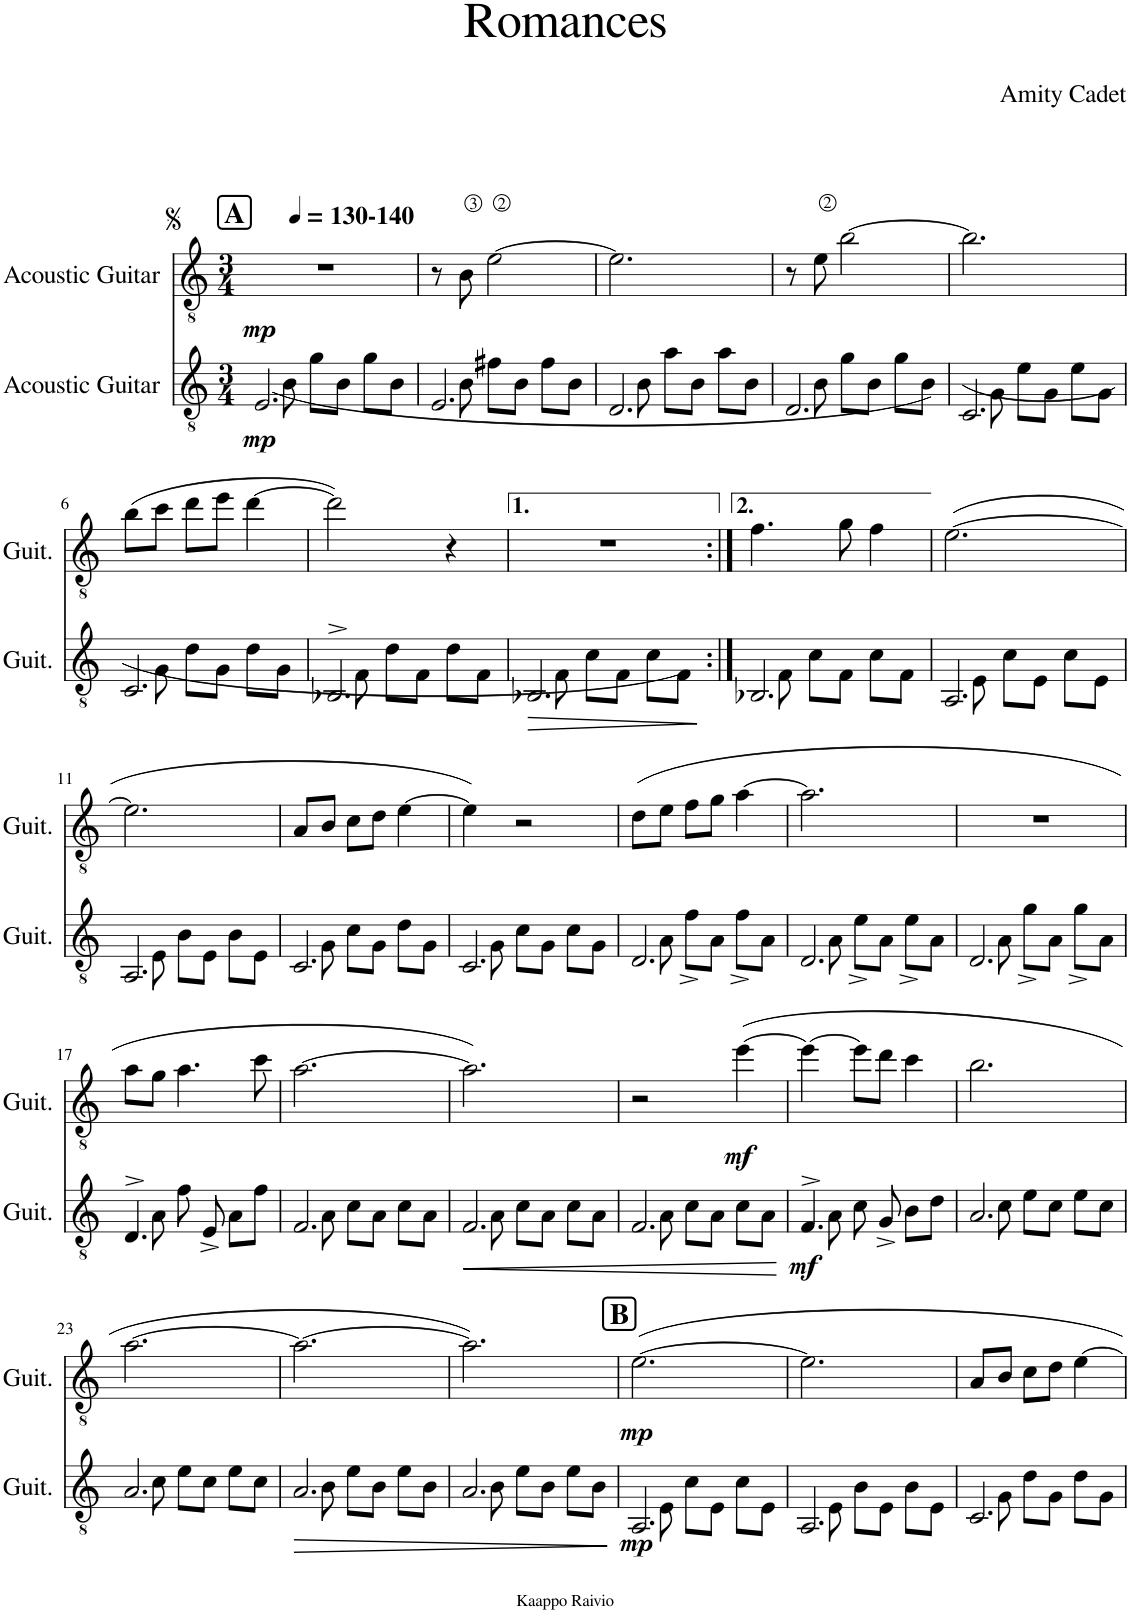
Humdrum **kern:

**kern	**dynam	**kern	**dynam
*part2	*part2	*part1	*part1
*staff2	*staff2	*staff1	*staff1
*I"Acoustic Guitar	*	*I"Acoustic Guitar	*
*I'Guit.	*	*I'Guit.	*
*clefGv2	*	*clefGv2	*
*k[]	*	*k[]	*
*M3/4	*	*M3/4	*
*MM130	*	*MM130	*
!!LO:REH:place=s1:a:B:cj:fs=14:t=A
=1	=1	=1	=1
*^	*	*	*
!	!	!	!LO:TX:a:B:t=-140	!
!	!	!LO:DY:b	!	!LO:DY:b
(2.E/	8ryy	mp	2.r	mp
.	8B\	.	.	.
.	8g\L	.	.	.
.	8B\J	.	.	.
.	8g\L	.	.	.
.	8B\J	.	.	.
=2	=2	=2	=2	=2
2.E/	8ryy	.	8r	.
.	8B\	.	8B\	.
.	8f#X\L	.	[2e\	.
.	8B\J	.	.	.
.	8f#\L	.	.	.
.	8B\J	.	.	.
=3	=3	=3	=3	=3
2.D/	8ryy	.	2.e\]	.
.	8B\	.	.	.
.	8a\L	.	.	.
.	8B\J	.	.	.
.	8a\L	.	.	.
.	8B\J	.	.	.
=4	=4	=4	=4	=4
2.D/	8ryy	.	8r	.
.	8B\	.	8e\	.
.	8g\L	.	[2b\	.
.	8B\J	.	.	.
.	8g\L	.	.	.
.	8B\J)	.	.	.
=5	=5	=5	=5	=5
(2.C/	8ryy	.	2.b\]	.
.	8G\	.	.	.
.	8e\L	.	.	.
.	8G\J	.	.	.
.	8e\L	.	.	.
.	8G\J	.	.	.
!!LO:LB:g=z
=6	=6	=6	=6	=6
2.C/	8ryy	.	(8b\L	.
.	8G\	.	8cc\J	.
.	8d\L	.	8dd\L	.
.	8G\J	.	8ee\J	.
.	8d\L	.	[4dd\	.
.	8G\J	.	.	.
=7	=7	=7	=7	=7
2.BB-X^/	8ryy	.	2dd\])	.
.	8F\	.	.	.
.	8d\L	.	.	.
.	8F\J	.	.	.
.	8d\L	.	4r	.
.	8F\J	.	.	.
=8	=8	=8	=8	=8
!	!	!LO:HP:b	!	!
2.BB-X/	8ryy	>	2.r	.
.	8F\	.	.	.
.	8c\L	.	.	.
.	8F\J	.	.	.
.	8c\L	.	.	.
.	8F\J)	.	.	.
*v	*v	*	*	*
.	]	.	.
=9:|!	=9:|!	=9:|!	=9:|!
*^	*	*	*
2.BB-X/	8ryy	.	4.f\	.
.	8F\	.	.	.
.	8c\L	.	.	.
.	8F\J	.	8g\	.
.	8c\L	.	4f\	.
.	8F\J	.	.	.
=10	=10	=10	=10	=10
2.AA/	8ryy	.	([2.e\	.
.	8E\	.	.	.
.	8c\L	.	.	.
.	8E\J	.	.	.
.	8c\L	.	.	.
.	8E\J	.	.	.
!!LO:LB:g=z
=11	=11	=11	=11	=11
2.AA/	8ryy	.	2.e\]	.
.	8E\	.	.	.
.	8B\L	.	.	.
.	8E\J	.	.	.
.	8B\L	.	.	.
.	8E\J	.	.	.
=12	=12	=12	=12	=12
2.C/	8ryy	.	8A/L	.
.	8G\	.	8B/J	.
.	8c\L	.	8c\L	.
.	8G\J	.	8d\J	.
.	8d\L	.	[4e\	.
.	8G\J	.	.	.
=13	=13	=13	=13	=13
2.C/	8ryy	.	4e\])	.
.	8G\	.	.	.
.	8c\L	.	2r	.
.	8G\J	.	.	.
.	8c\L	.	.	.
.	8G\J	.	.	.
=14	=14	=14	=14	=14
2.D/	8ryy	.	(8d\L	.
.	8A\	.	8e\J	.
.	8f^\L	.	8f\L	.
.	8A\J	.	8g\J	.
.	8f^\L	.	[4a\	.
.	8A\J	.	.	.
=15	=15	=15	=15	=15
2.D/	8ryy	.	2.a\]	.
.	8A\	.	.	.
.	8e^\L	.	.	.
.	8A\J	.	.	.
.	8e^\L	.	.	.
.	8A\J	.	.	.
=16	=16	=16	=16	=16
2.D/	8ryy	.	2.r	.
.	8A\	.	.	.
.	8g^\L	.	.	.
.	8A\J	.	.	.
.	8g^\L	.	.	.
.	8A\J	.	.	.
!!LO:LB:g=z
=17	=17	=17	=17	=17
4.D^/	8ryy	.	8a\L	.
.	8A\	.	8g\J	.
.	8f\	.	4.a\	.
8E^/	8ryy	.	.	.
4ryy	8A\L	.	.	.
.	8f\J	.	8cc\	.
=18	=18	=18	=18	=18
2.F/	8ryy	.	[2.a\	.
.	8A\	.	.	.
.	8c\L	.	.	.
.	8A\J	.	.	.
.	8c\L	.	.	.
.	8A\J	.	.	.
=19	=19	=19	=19	=19
!	!	!LO:HP:b	!	!
2.F/	8ryy	<	2.a\])	.
.	8A\	.	.	.
.	8c\L	.	.	.
.	8A\J	.	.	.
.	8c\L	.	.	.
.	8A\J	.	.	.
=20	=20	=20	=20	=20
2.F/	8ryy	.	2r	.
.	8A\	.	.	.
.	8c\L	.	.	.
.	8A\J	.	.	.
!	!	!	!	!LO:DY:b
.	8c\L	.	([4ee\	mf
.	8A\J	.	.	.
*v	*v	*	*	*
.	[	.	.
=21	=21	=21	=21
*^	*	*	*
!	!	!LO:DY:b	!	!
4.F^/	8ryy	mf	4ee\_	.
.	8A\	.	.	.
.	8c\	.	8ee\L]	.
8G^/	8ryy	.	8dd\J	.
4ryy	8B\L	.	4cc\	.
.	8d\J	.	.	.
=22	=22	=22	=22	=22
2.A/	8ryy	.	2.b\	.
.	8c\	.	.	.
.	8e\L	.	.	.
.	8c\J	.	.	.
.	8e\L	.	.	.
.	8c\J	.	.	.
!!LO:LB:g=z
=23	=23	=23	=23	=23
2.A/	8ryy	.	[2.a\	.
.	8c\	.	.	.
.	8e\L	.	.	.
.	8c\J	.	.	.
.	8e\L	.	.	.
.	8c\J	.	.	.
=24	=24	=24	=24	=24
!	!	!LO:HP:b	!	!
2.A/	8ryy	>	2.a\_	.
.	8B\	.	.	.
.	8e\L	.	.	.
.	8B\J	.	.	.
.	8e\L	.	.	.
.	8B\J	.	.	.
=25	=25	=25	=25	=25
2.A/	8ryy	.	2.a\])	.
.	8B\	.	.	.
.	8e\L	.	.	.
.	8B\J	.	.	.
.	8e\L	.	.	.
.	8B\J	.	.	.
*v	*v	*	*	*
.	]	.	.
!!LO:REH:place=s1:a:B:cj:fs=14:t=B
=26	=26	=26	=26
*^	*	*	*
!	!	!LO:DY:b	!	!LO:DY:b
2.AA/	8ryy	mp	[2.e\	mp
.	8E\	.	.	.
.	8c\L	.	.	.
.	8E\J	.	.	.
.	8c\L	.	.	.
.	8E\J	.	.	.
=27	=27	=27	=27	=27
2.AA/	8ryy	.	2.e\]	.
.	8E\	.	.	.
.	8B\L	.	.	.
.	8E\J	.	.	.
.	8B\L	.	.	.
.	8E\J	.	.	.
=28	=28	=28	=28	=28
2.C/	8ryy	.	8A/L	.
.	8G\	.	8B/J	.
.	8d\L	.	8c\L	.
.	8G\J	.	8d\J	.
.	8d\L	.	[4e\	.
.	8G\J	.	.	.
*v	*v	*	*	*
=	=	=	=
*-	*-	*-	*-
